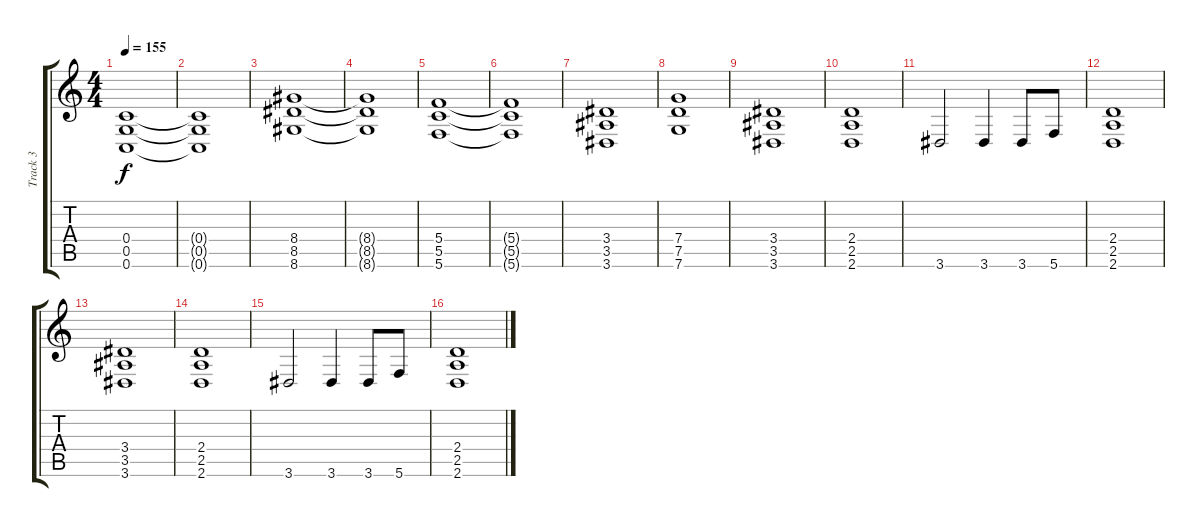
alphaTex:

\track ("Track 3" "Track 3") {instrument distortionguitar}
\staff {score tabs}
\tuning (D4 A3 F3 C3 G2 C2) {hide}
\ts (4 4)
\tempo 155
\clef g2
\ks c
(0.4 0.5 0.6).1{dy f} |
(0.4{t} 0.5{t} 0.6{t}).1 |
(8.4 8.5 8.6).1 |
(8.4{t} 8.5{t} 8.6{t}).1 |
(5.4 5.5 5.6).1 |
(5.4{t} 5.5{t} 5.6{t}).1 |
(3.4 3.5 3.6).1 |
(7.4 7.5 7.6).1 |
(3.4 3.5 3.6).1 |
(2.4 2.5 2.6).1 |
3.6.2 3.6.4 3.6.8 5.6.8 |
(2.4 2.5 2.6).1 |
(3.4 3.5 3.6).1 |
(2.4 2.5 2.6).1 |
3.6.2 3.6.4 3.6.8 5.6.8 |
(2.4 2.5 2.6).1
